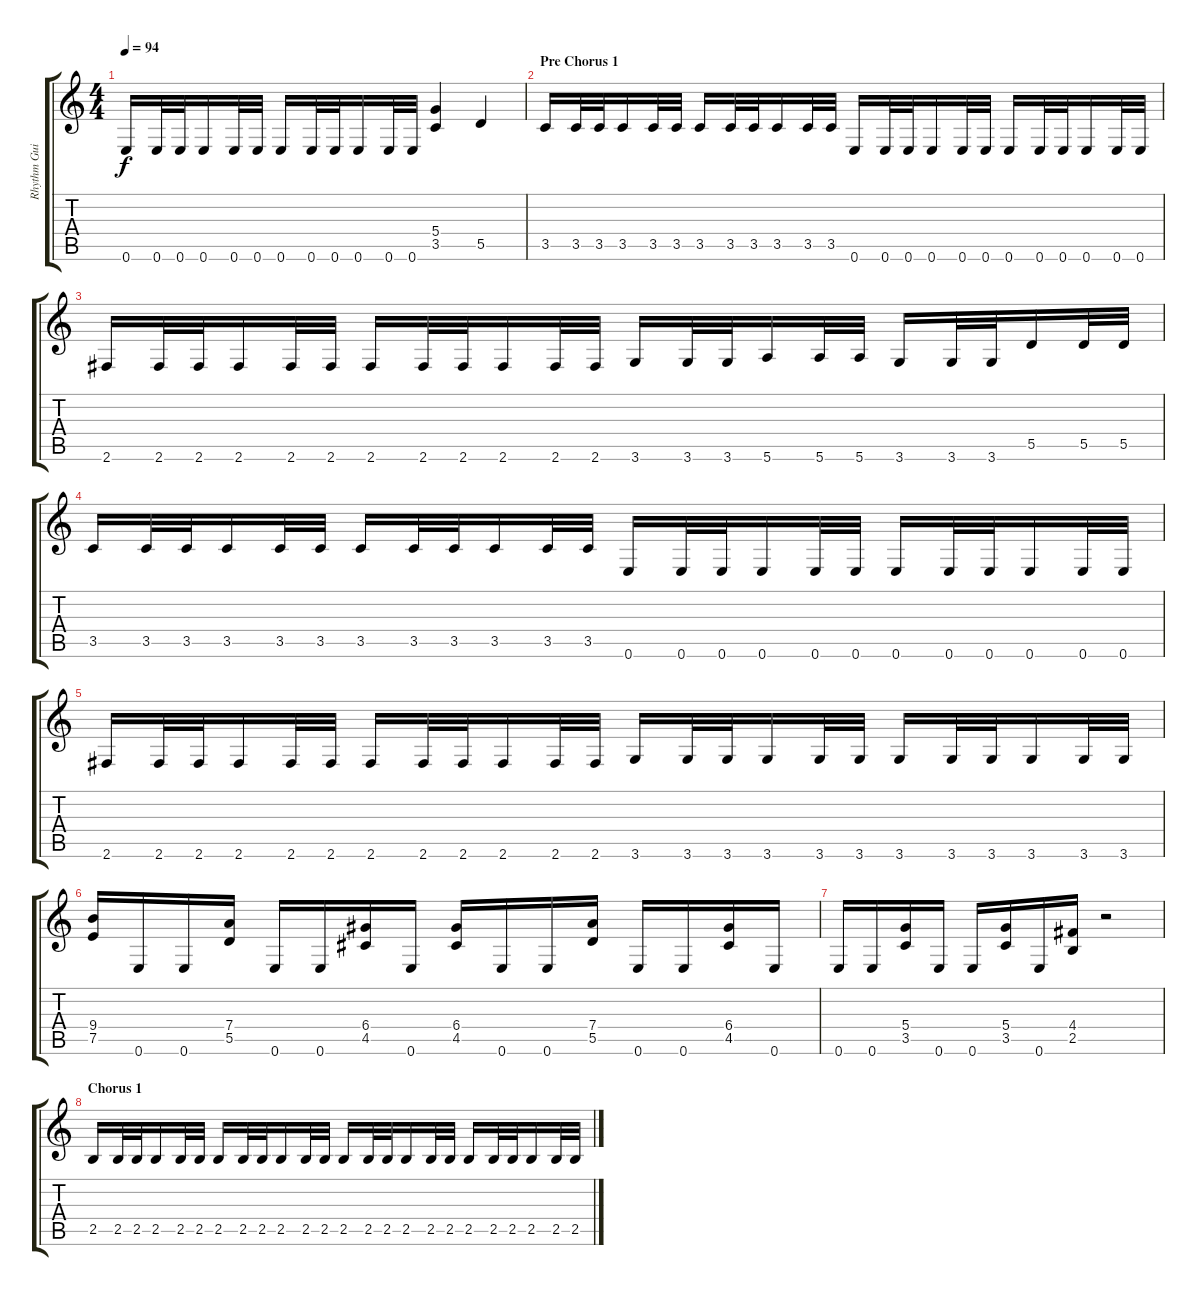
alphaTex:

\track ("Rhythm Guitar" "Rhythm Gui") {instrument distortionguitar}
\staff {score tabs}
\tuning (E4 B3 G3 D3 A2 E2) {hide}
\ts (4 4)
\tempo 94
\clef g2
\ks c
0.6.16{dy f} 0.6.32 0.6.32 0.6.16 0.6.32 0.6.32 0.6.16 0.6.32 0.6.32 0.6.16 0.6.32 0.6.32 (5.4 3.5).4 5.5.4 |
\section ("" "Pre Chorus 1")
3.5.16 3.5.32 3.5.32 3.5.16 3.5.32 3.5.32 3.5.16 3.5.32 3.5.32 3.5.16 3.5.32 3.5.32 0.6.16 0.6.32 0.6.32 0.6.16 0.6.32 0.6.32 0.6.16 0.6.32 0.6.32 0.6.16 0.6.32 0.6.32 |
2.6.16 2.6.32 2.6.32 2.6.16 2.6.32 2.6.32 2.6.16 2.6.32 2.6.32 2.6.16 2.6.32 2.6.32 3.6.16 3.6.32 3.6.32 5.6.16 5.6.32 5.6.32 3.6.16 3.6.32 3.6.32 5.5.16 5.5.32 5.5.32 |
3.5.16 3.5.32 3.5.32 3.5.16 3.5.32 3.5.32 3.5.16 3.5.32 3.5.32 3.5.16 3.5.32 3.5.32 0.6.16 0.6.32 0.6.32 0.6.16 0.6.32 0.6.32 0.6.16 0.6.32 0.6.32 0.6.16 0.6.32 0.6.32 |
2.6.16 2.6.32 2.6.32 2.6.16 2.6.32 2.6.32 2.6.16 2.6.32 2.6.32 2.6.16 2.6.32 2.6.32 3.6.16 3.6.32 3.6.32 3.6.16 3.6.32 3.6.32 3.6.16 3.6.32 3.6.32 3.6.16 3.6.32 3.6.32 |
(9.4 7.5).16 0.6.16 0.6.16 (7.4 5.5).16 0.6.16 0.6.16 (6.4 4.5).16 0.6.16 (6.4 4.5).16 0.6.16 0.6.16 (7.4 5.5).16 0.6.16 0.6.16 (6.4 4.5).16 0.6.16 |
0.6.16 0.6.16 (5.4 3.5).16 0.6.16 0.6.16 (5.4 3.5).16 0.6.16 (4.4 2.5).16 r.2 |
\section ("" "Chorus 1")
2.5.16 2.5.32 2.5.32 2.5.16 2.5.32 2.5.32 2.5.16 2.5.32 2.5.32 2.5.16 2.5.32 2.5.32 2.5.16 2.5.32 2.5.32 2.5.16 2.5.32 2.5.32 2.5.16 2.5.32 2.5.32 2.5.16 2.5.32 2.5.32
